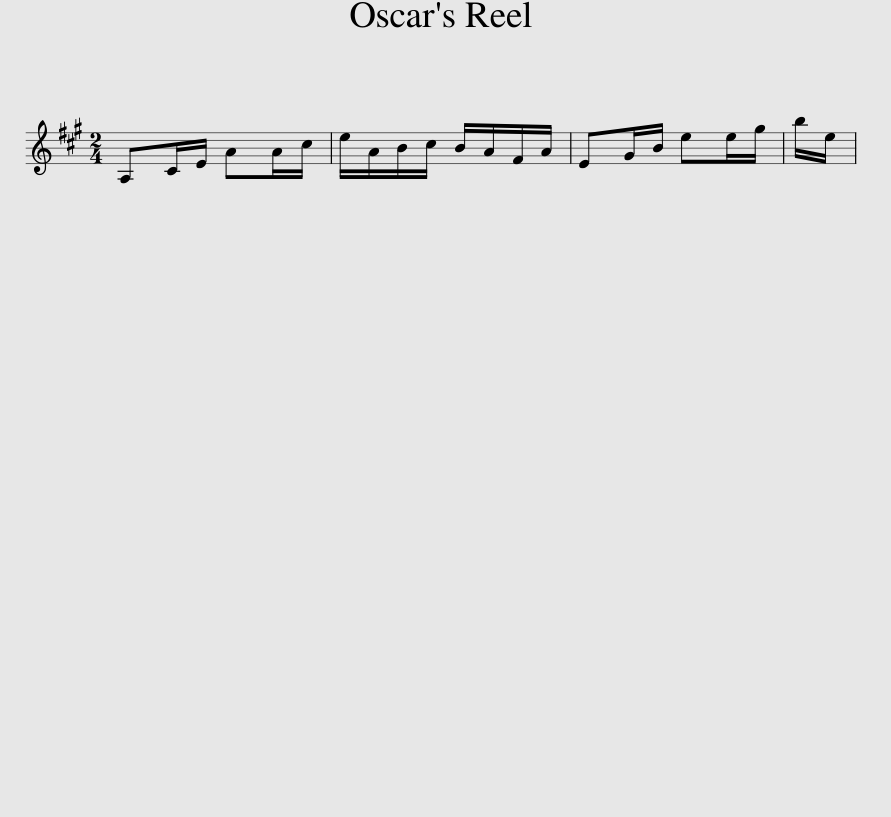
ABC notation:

X:1
L:1/8
M:2/4
I:linebreak $
K:A
V:1 treble
V:1
 A,C/E/ AA/c/ | e/A/B/c/ B/A/F/A/ | EG/B/ ee/g/ | b/e/ | %4
